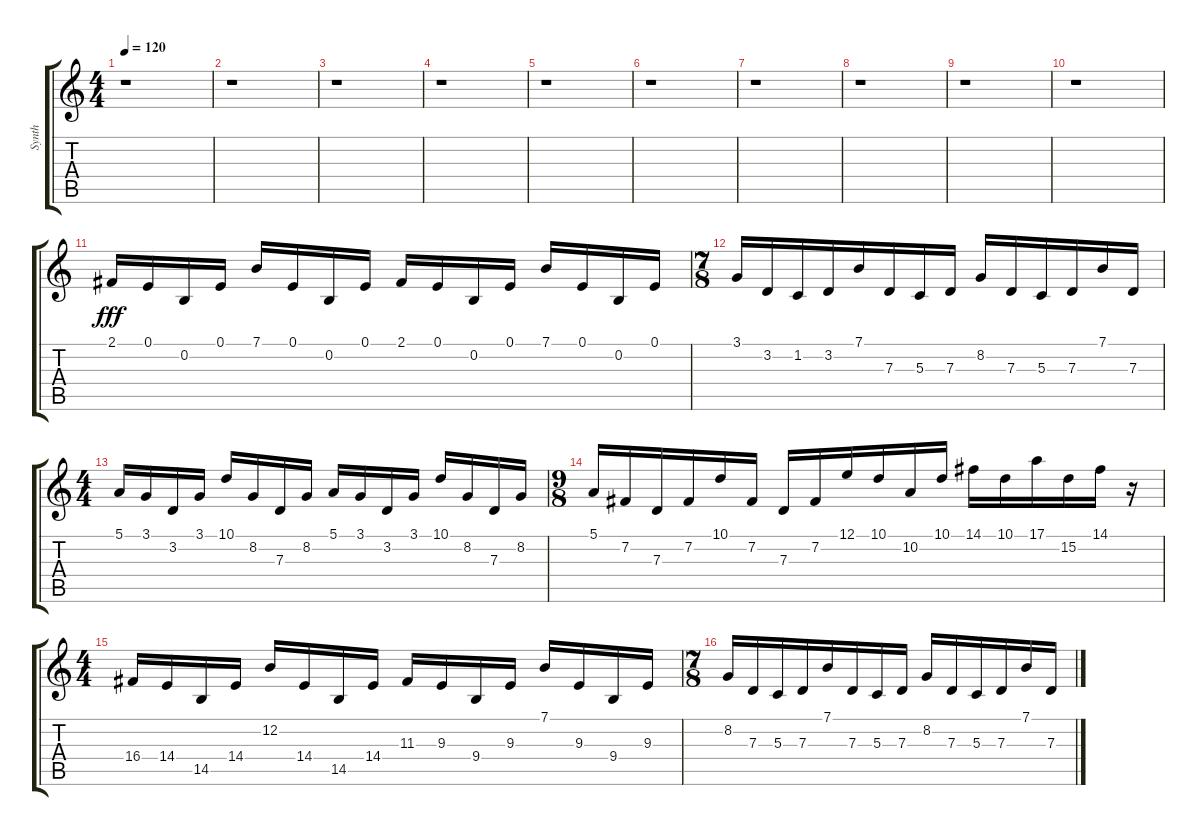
\track ("Synth" "Synth") {instrument clavinet}
\staff {score tabs}
\tuning (E4 B3 G3 D3 A2 E2) {hide}
\ts (4 4)
\tempo 120
\clef g2
\ks c
r.1{dy fff} |
r.1 |
r.1 |
r.1 |
r.1 |
r.1 |
r.1 |
r.1 |
r.1 |
r.1 |
2.1.16 0.1.16 0.2.16 0.1.16 7.1.16 0.1.16 0.2.16 0.1.16 2.1.16 0.1.16 0.2.16 0.1.16 7.1.16 0.1.16 0.2.16 0.1.16 |
\ts (7 8)
3.1.16 3.2.16 1.2.16 3.2.16 7.1.16 7.3.16 5.3.16 7.3.16 8.2.16 7.3.16 5.3.16 7.3.16 7.1.16 7.3.16 |
\ts (4 4)
5.1.16 3.1.16 3.2.16 3.1.16 10.1.16 8.2.16 7.3.16 8.2.16 5.1.16 3.1.16 3.2.16 3.1.16 10.1.16 8.2.16 7.3.16 8.2.16 |
\ts (9 8)
5.1.16 7.2.16 7.3.16 7.2.16 10.1.16 7.2.16 7.3.16 7.2.16 12.1.16 10.1.16 10.2.16 10.1.16 14.1.16 10.1.16 17.1.16 15.2.16 14.1.16 r.16 |
\ts (4 4)
16.4.16 14.4.16 14.5.16 14.4.16 12.2.16 14.4.16 14.5.16 14.4.16 11.3.16 9.3.16 9.4.16 9.3.16 7.1.16 9.3.16 9.4.16 9.3.16 |
\ts (7 8)
8.2.16 7.3.16 5.3.16 7.3.16 7.1.16 7.3.16 5.3.16 7.3.16 8.2.16 7.3.16 5.3.16 7.3.16 7.1.16 7.3.16
